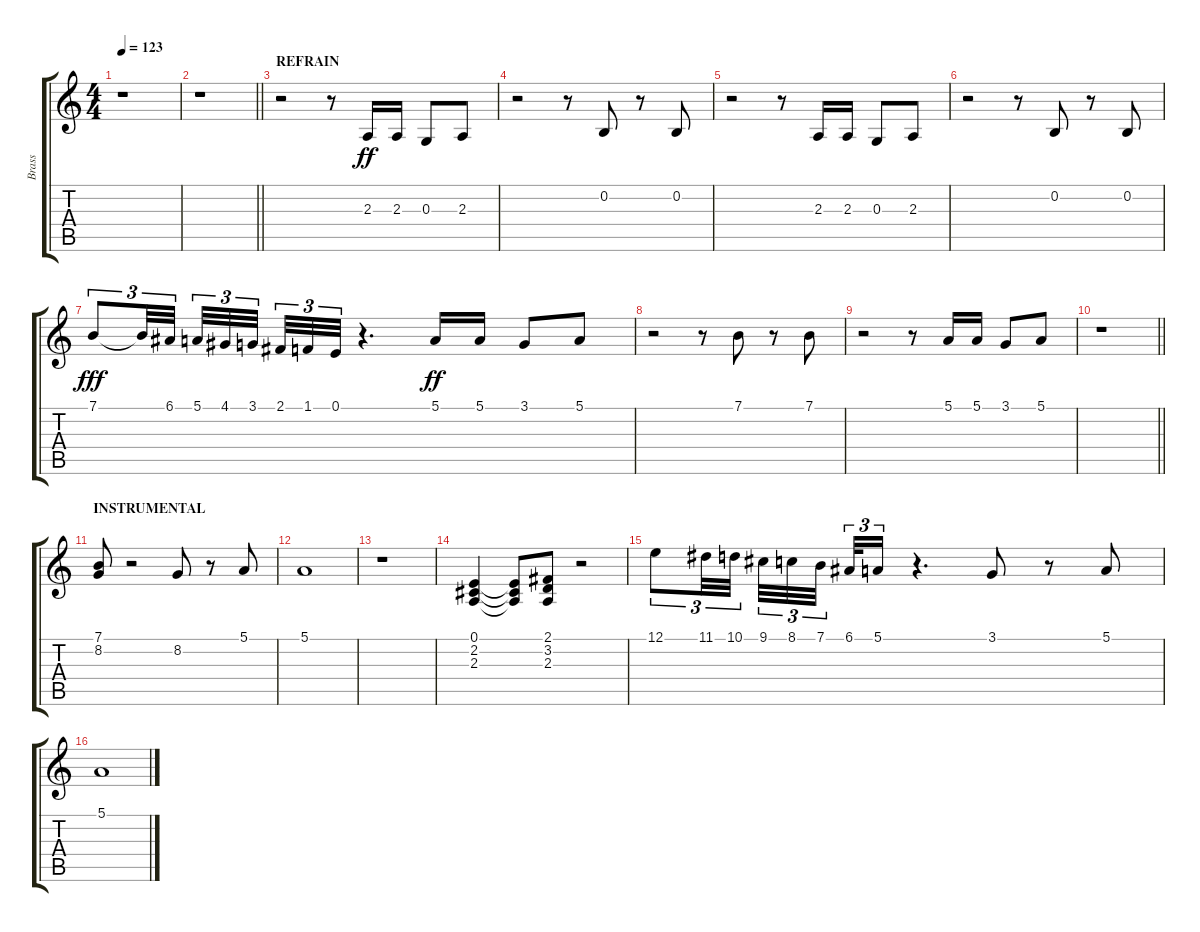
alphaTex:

\track ("Brass" "Brass") {instrument trombone}
\staff {score tabs}
\tuning (E4 B3 G3 D3 A2 E2) {hide}
\ts (4 4)
\tempo 123
\clef g2
\ks c
r.1{dy fff} |
\barLineRight lightlight
r.1 |
\section ("" "REFRAIN")
r.2 r.8 2.3.16{dy ff} 2.3.16 0.3.8 2.3.8 |
r.2 r.8 0.2.8 r.8 0.2.8 |
r.2 r.8 2.3.16 2.3.16 0.3.8 2.3.8 |
r.2 r.8 0.2.8 r.8 0.2.8 |
7.1.8{tu (3 2) dy fff} 7.1{t}.32{tu (3 2)} 6.1.32{tu (3 2) beam splitsecondary} 5.1.32{tu (3 2)} 4.1.32{tu (3 2)} 3.1.32{tu (3 2) beam splitsecondary} 2.1.32{tu (3 2)} 1.1.32{tu (3 2)} 0.1.32{tu (3 2)} r.4{d} 5.1.16{dy ff} 5.1.16 3.1.8 5.1.8 |
r.2 r.8 7.1.8 r.8 7.1.8 |
r.2 r.8 5.1.16 5.1.16 3.1.8 5.1.8 |
\barLineRight lightlight
r.1 |
\section ("" "INSTRUMENTAL")
(7.1 8.2).8 r.2 8.2.8 r.8 5.1.8 |
5.1.1 |
r.1 |
(0.1 2.2 2.3).4 (0.1{t} 2.2{t} 2.3{t}).8 (2.1 3.2 2.3).8 r.2 |
12.1.8{tu (3 2)} 11.1.32{tu (3 2)} 10.1.32{tu (3 2) beam splitsecondary} 9.1.32{tu (3 2)} 8.1.32{tu (3 2)} 7.1.32{tu (3 2) beam splitsecondary} 6.1.32{tu (3 2)} 5.1.16{tu (3 2)} r.4{d} 3.1.8 r.8 5.1.8 |
5.1.1
